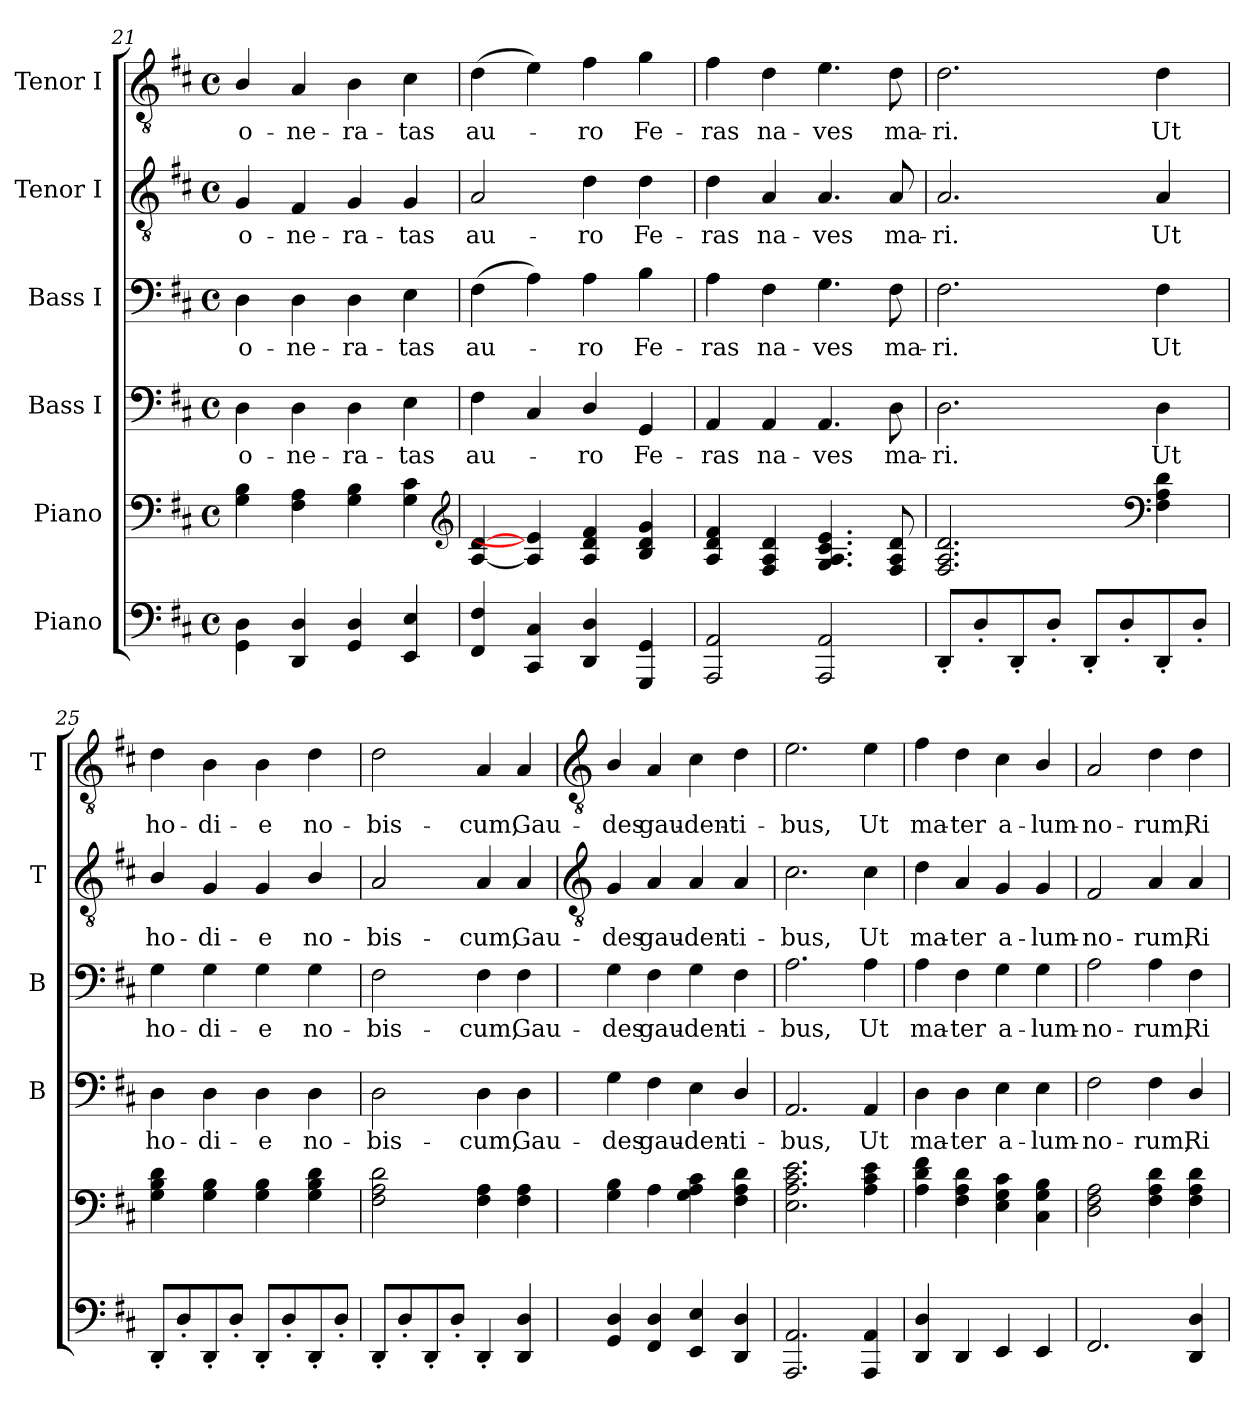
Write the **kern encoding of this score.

**kern	**kern	**kern	**text	**kern	**text	**kern	**text	**kern	**text
*part6	*part5	*part4	*part4	*part3	*part3	*part2	*part2	*part1	*part1
*staff6	*staff5	*staff4	*staff4	*staff3	*staff3	*staff2	*staff2	*staff1	*staff1
*I"Piano	*I"Piano	*I"Bass I	*	*I"Bass I	*	*I"Tenor I	*	*I"Tenor I	*
*	*	*I'B	*	*I'B	*	*I'T	*	*I'T	*
!!LO:LB:g=z
*clefF4	*clefF4	*clefF4	*	*clefF4	*	*clefGv2	*	*clefGv2	*
*k[f#c#]	*k[f#c#]	*k[f#c#]	*	*k[f#c#]	*	*k[f#c#]	*	*k[f#c#]	*
*D:	*D:	*D:	*	*D:	*	*D:	*	*D:	*
*M4/4	*M4/4	*M4/4	*	*M4/4	*	*M4/4	*	*M4/4	*
*met(c)	*met(c)	*met(c)	*	*met(c)	*	*met(c)	*	*met(c)	*
=21	=21	=21	=21	=21	=21	=21	=21	=21	=21
!	!	!	!LO:LY:b	!	!LO:LY:b	!	!LO:LY:b	!	!LO:LY:b
4GG\ 4D\	4G\ 4B\	4D\	o-	4D\	o-	4G/	o-	4B/	o-
!	!	!	!LO:LY:b	!	!LO:LY:b	!	!LO:LY:b	!	!LO:LY:b
4DD 4D	4F# 4A	4D	-ne-	4D	-ne-	4F#	-ne-	4A	-ne-
!	!	!	!LO:LY:b	!	!LO:LY:b	!	!LO:LY:b	!	!LO:LY:b
4GG 4D	4G 4B	4D	-ra-	4D	-ra-	4G	-ra-	4B	-ra-
!	!	!	!LO:LY:b	!	!LO:LY:b	!	!LO:LY:b	!	!LO:LY:b
4EE 4E	4G 4c#	4E	-tas	4E	-tas	4G	-tas	4c#	-tas
*	*clefG2	*	*	*	*	*	*	*	*
=22	=22	=22	=22	=22	=22	=22	=22	=22	=22
!	!	!	!LO:LY:b	!	!LO:LY:b	!	!LO:LY:b	!	!LO:LY:b
4FF# 4F#	[4A [4d	4F#	-au-	(>4F#	au-	2A	-au-	(>4d	au-
4CC# 4C#	4A] 4e]	4C#	.	4A)	.	.	.	4e)	.
!	!	!	!LO:LY:b	!	!LO:LY:b	!	!LO:LY:b	!	!LO:LY:b
4DD/ 4D/	4A 4d 4f#	4D/	ro	4A	ro	4d	-ro	4f#	ro
!	!	!	!LO:LY:b	!	!LO:LY:b	!	!LO:LY:b	!	!LO:LY:b
4GGG 4GG	4B 4d 4g	4GG	Fe-	4B	Fe-	4d	Fe-	4g	Fe-
=23	=23	=23	=23	=23	=23	=23	=23	=23	=23
!	!	!	!LO:LY:b	!	!LO:LY:b	!	!LO:LY:b	!	!LO:LY:b
2AAA 2AA	4A 4d 4f#	4AA	-ras	4A	-ras	4d	-ras	4f#	-ras
!	!	!	!LO:LY:b	!	!LO:LY:b	!	!LO:LY:b	!	!LO:LY:b
.	4F# 4A 4d	4AA	na-	4F#	na-	4A	na-	4d	na-
!	!	!	!LO:LY:b	!	!LO:LY:b	!	!LO:LY:b	!	!LO:LY:b
2AAA 2AA	4.G 4.A 4.c# 4.e	4.AA	-ves	4.G	-ves	4.A	-ves	4.e	-ves
!	!	!	!LO:LY:b	!	!LO:LY:b	!	!LO:LY:b	!	!LO:LY:b
.	8F# 8A 8d	8D	ma-	8F#	ma-	8A	ma-	8d	ma-
=24	=24	=24	=24	=24	=24	=24	=24	=24	=24
!	!	!	!LO:LY:b	!	!LO:LY:b	!	!LO:LY:b	!	!LO:LY:b
8DD'L	2.F# 2.A 2.d	2.D	ri.	2.F#	-ri.	2.A	ri.	2.d	-ri.
8D'	.	.	.	.	.	.	.	.	.
8DD'	.	.	.	.	.	.	.	.	.
8D'J	.	.	.	.	.	.	.	.	.
8DD'L	.	.	.	.	.	.	.	.	.
8D'	.	.	.	.	.	.	.	.	.
*	*clefF4	*	*	*	*	*	*	*	*
!	!	!	!LO:LY:b	!	!LO:LY:b	!	!LO:LY:b	!	!LO:LY:b
8DD'	4F# 4A 4d	4D	Ut	4F#	Ut	4A	Ut	4d	Ut
8D'J	.	.	.	.	.	.	.	.	.
=25	=25	=25	=25	=25	=25	=25	=25	=25	=25
!	!	!	!LO:LY:b	!	!LO:LY:b	!	!LO:LY:b	!	!LO:LY:b
8DD'L	4G 4B 4d	4D	-ho-	4G	ho-	4B/	-ho-	4d	ho-
8D'	.	.	.	.	.	.	.	.	.
!	!	!	!LO:LY:b	!	!LO:LY:b	!	!LO:LY:b	!	!LO:LY:b
8DD'	4G 4B	4D	-di-	4G	-di-	4G	-di-	4B	-di-
8D'J	.	.	.	.	.	.	.	.	.
!	!	!	!LO:LY:b	!	!LO:LY:b	!	!LO:LY:b	!	!LO:LY:b
8DD'L	4G 4B	4D	-e	4G	-e	4G	-e	4B	-e
8D'	.	.	.	.	.	.	.	.	.
!	!	!	!LO:LY:b	!	!LO:LY:b	!	!LO:LY:b	!	!LO:LY:b
8DD'	4G 4B 4d	4D	no-	4G	no-	4B/	no-	4d	no-
8D'J	.	.	.	.	.	.	.	.	.
=26	=26	=26	=26	=26	=26	=26	=26	=26	=26
!	!	!	!LO:LY:b	!	!LO:LY:b	!	!LO:LY:b	!	!LO:LY:b
8DD'L	2F# 2A 2d	2D	-bis-	2F#	-bis-	2A	-bis-	2d	-bis-
8D'	.	.	.	.	.	.	.	.	.
8DD'	.	.	.	.	.	.	.	.	.
8D'J	.	.	.	.	.	.	.	.	.
!	!	!	!LO:LY:b	!	!LO:LY:b	!	!LO:LY:b	!	!LO:LY:b
4DD'	4F# 4A	4D	-cum,	4F#	-cum,	4A	-cum,	4A	-cum,
!	!	!	!LO:LY:b	!	!LO:LY:b	!	!LO:LY:b	!	!LO:LY:b
4DD 4D	4F# 4A	4D	Gau-	4F#	Gau-	4A	Gau-	4A	Gau-
!!LO:LB:g=z
=27	=27	=27	=27	=27	=27	=27	=27	=27	=27
*	*	*	*	*	*	*clefGv2	*	*clefGv2	*
!	!	!	!LO:LY:b	!	!LO:LY:b	!	!LO:LY:b	!	!LO:LY:b
4GG/ 4D/	4G\ 4B\	4G\	-des	4G\	-des	4G/	-des	4B/	-des
!	!	!	!LO:LY:b	!	!LO:LY:b	!	!LO:LY:b	!	!LO:LY:b
4FF# 4D	4A	4F#	gau-	4F#	gau-	4A	gau-	4A	gau-
!	!	!	!LO:LY:b	!	!LO:LY:b	!	!LO:LY:b	!	!LO:LY:b
4EE 4E	4G 4A 4c#	4E	-den-	4G	-den-	4A	-den-	4c#	-den-
!	!	!	!LO:LY:b	!	!LO:LY:b	!	!LO:LY:b	!	!LO:LY:b
4DD/ 4D/	4F# 4A 4d	4D/	-ti-	4F#	-ti-	4A	-ti-	4d	-ti-
=28	=28	=28	=28	=28	=28	=28	=28	=28	=28
!	!	!	!LO:LY:b	!	!LO:LY:b	!	!LO:LY:b	!	!LO:LY:b
2.AAA 2.AA	2.E 2.A 2.c# 2.e	2.AA	bus,	2.A	-bus,	2.c#	bus,	2.e	-bus,
!	!	!	!LO:LY:b	!	!LO:LY:b	!	!LO:LY:b	!	!LO:LY:b
4AAA 4AA	4A 4c# 4e	4AA	Ut	4A	Ut	4c#	Ut	4e	Ut
=29	=29	=29	=29	=29	=29	=29	=29	=29	=29
!	!	!	!LO:LY:b	!	!LO:LY:b	!	!LO:LY:b	!	!LO:LY:b
4DD 4D	4A 4d 4f#	4D	-ma-	4A	ma-	4d	-ma-	4f#	ma-
!	!	!	!LO:LY:b	!	!LO:LY:b	!	!LO:LY:b	!	!LO:LY:b
4DD	4F# 4A 4d	4D	-ter	4F#	-ter	4A	-ter	4d	-ter
!	!	!	!LO:LY:b	!	!LO:LY:b	!	!LO:LY:b	!	!LO:LY:b
4EE	4E 4G 4c#	4E	a-	4G	a-	4G	a-	4c#	a-
!	!	!	!LO:LY:b	!	!LO:LY:b	!	!LO:LY:b	!	!LO:LY:b
4EE/	4C#\ 4G\ 4B\	4E\	-lum-	4G\	-lum-	4G/	-lum-	4B/	-lum-
=30	=30	=30	=30	=30	=30	=30	=30	=30	=30
!	!	!	!LO:LY:b	!	!LO:LY:b	!	!LO:LY:b	!	!LO:LY:b
2.FF#	2D 2F# 2A	2F#	-no-	2A	-no-	2F#	-no-	2A	-no-
!	!	!	!LO:LY:b	!	!LO:LY:b	!	!LO:LY:b	!	!LO:LY:b
.	4F# 4A 4d	4F#	-rum,	4A	-rum,	4A	-rum,	4d	-rum,
!	!	!	!LO:LY:b	!	!LO:LY:b	!	!LO:LY:b	!	!LO:LY:b
4DD/ 4D/	4F# 4A 4d	4D/	Ri-	4F#	Ri-	4A	Ri-	4d	Ri-
=	=	=	=	=	=	=	=	=	=
*-	*-	*-	*-	*-	*-	*-	*-	*-	*-
